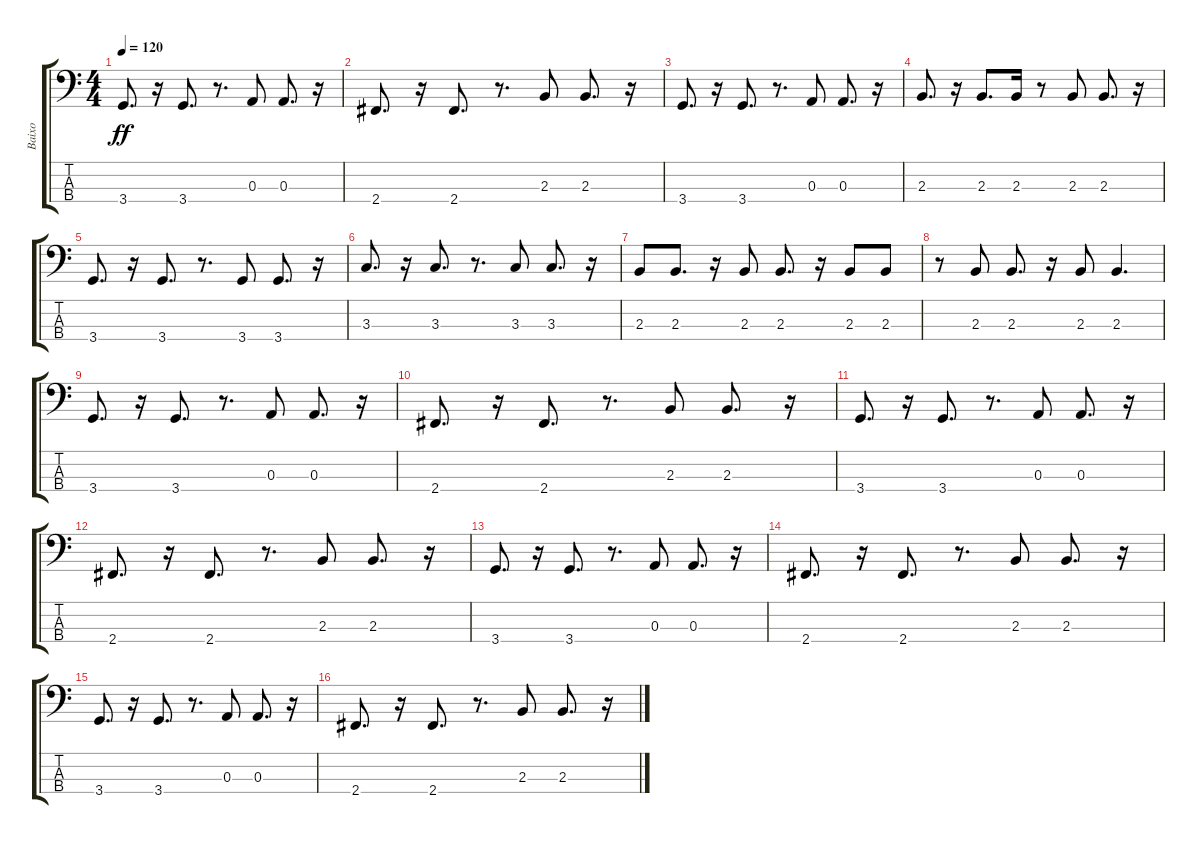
\track ("Baixo" "Baixo") {instrument electricbassfinger}
\staff {score tabs}
\tuning (G2 D2 A1 E1) {hide}
\ts (4 4)
\tempo 120
\clef f4
\ks c
3.4.8{d dy ff} r.16 3.4.8{d} r.8{d} 0.3.8 0.3.8{d} r.16 |
2.4.8{d} r.16 2.4.8{d} r.8{d} 2.3.8 2.3.8{d} r.16 |
3.4.8{d} r.16 3.4.8{d} r.8{d} 0.3.8 0.3.8{d} r.16 |
2.3.8{d} r.16 2.3.8{d} 2.3.16 r.8 2.3.8 2.3.8{d} r.16 |
3.4.8{d} r.16 3.4.8{d} r.8{d} 3.4.8 3.4.8{d} r.16 |
3.3.8{d} r.16 3.3.8{d} r.8{d} 3.3.8 3.3.8{d} r.16 |
2.3.8 2.3.8{d} r.16 2.3.8 2.3.8{d} r.16 2.3.8 2.3.8 |
r.8 2.3.8 2.3.8{d} r.16 2.3.8 2.3.4{d} |
3.4.8{d} r.16 3.4.8{d} r.8{d} 0.3.8 0.3.8{d} r.16 |
2.4.8{d} r.16 2.4.8{d} r.8{d} 2.3.8 2.3.8{d} r.16 |
3.4.8{d} r.16 3.4.8{d} r.8{d} 0.3.8 0.3.8{d} r.16 |
2.4.8{d} r.16 2.4.8{d} r.8{d} 2.3.8 2.3.8{d} r.16 |
3.4.8{d} r.16 3.4.8{d} r.8{d} 0.3.8 0.3.8{d} r.16 |
2.4.8{d} r.16 2.4.8{d} r.8{d} 2.3.8 2.3.8{d} r.16 |
3.4.8{d} r.16 3.4.8{d} r.8{d} 0.3.8 0.3.8{d} r.16 |
2.4.8{d} r.16 2.4.8{d} r.8{d} 2.3.8 2.3.8{d} r.16
